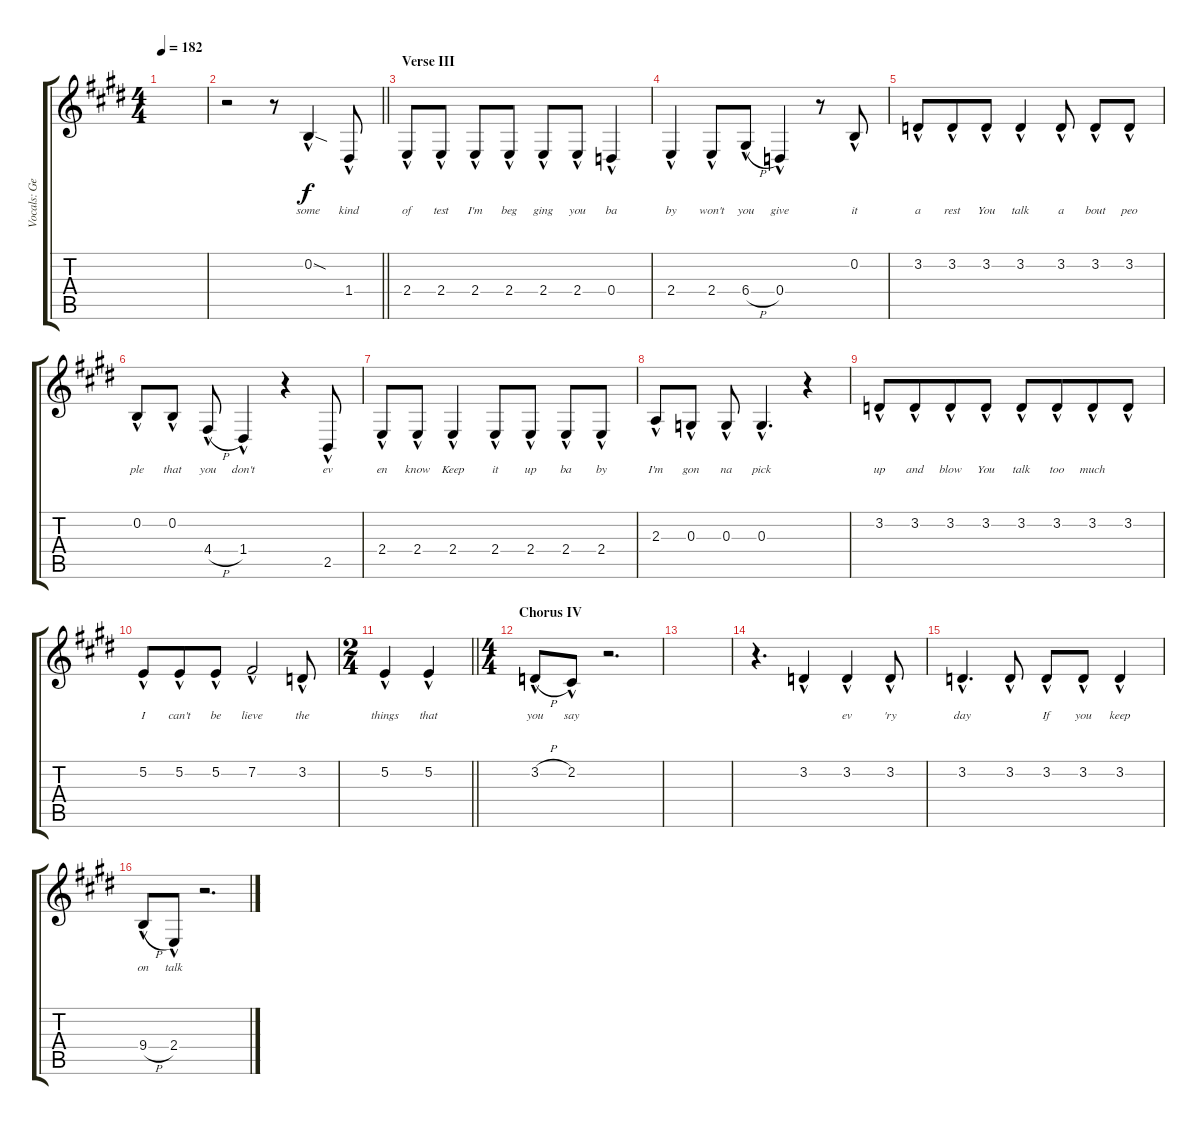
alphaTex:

\track ("Vocals: George" "Vocals: Ge") {instrument lead2sawtooth}
\staff {score tabs}
\tuning (E4 B3 G3 D3 A2 E2) {hide}
\ts (4 4)
\tempo 182
\clef g2
\ks e
|
\barLineRight lightlight
r.2 r.8 0.2{sod hac}.4{lyrics (0 "some") lyrics (1 "") lyrics (2 "") lyrics (3 "") lyrics (4 "")} 1.4{hac}.8{lyrics (0 "kind") lyrics (1 "") lyrics (2 "") lyrics (3 "") lyrics (4 "")} |
\section ("" "Verse III")
2.4{hac}.8{lyrics (0 "of") lyrics (1 "") lyrics (2 "") lyrics (3 "") lyrics (4 "")} 2.4{hac}.8{lyrics (0 "test") lyrics (1 "") lyrics (2 "") lyrics (3 "") lyrics (4 "")} 2.4{hac}.8{lyrics (0 "I'm") lyrics (1 "") lyrics (2 "") lyrics (3 "") lyrics (4 "")} 2.4{hac}.8{lyrics (0 "beg") lyrics (1 "") lyrics (2 "") lyrics (3 "") lyrics (4 "")} 2.4{hac}.8{lyrics (0 "ging") lyrics (1 "") lyrics (2 "") lyrics (3 "") lyrics (4 "")} 2.4{hac}.8{lyrics (0 "you") lyrics (1 "") lyrics (2 "") lyrics (3 "") lyrics (4 "")} 0.4{hac}.4{lyrics (0 "ba") lyrics (1 "") lyrics (2 "") lyrics (3 "") lyrics (4 "")} |
2.4{hac}.4{lyrics (0 "by") lyrics (1 "") lyrics (2 "") lyrics (3 "") lyrics (4 "")} 2.4{hac}.8{lyrics (0 "won't") lyrics (1 "") lyrics (2 "") lyrics (3 "") lyrics (4 "")} 6.4{h hac}.8{lyrics (0 "you") lyrics (1 "") lyrics (2 "") lyrics (3 "") lyrics (4 "")} 0.4{hac}.4{lyrics (0 "give") lyrics (1 "") lyrics (2 "") lyrics (3 "") lyrics (4 "")} r.8 0.2{hac}.8{lyrics (0 "it") lyrics (1 "") lyrics (2 "") lyrics (3 "") lyrics (4 "")} |
3.2{hac}.8{lyrics (0 "a") lyrics (1 "") lyrics (2 "") lyrics (3 "") lyrics (4 "")} 3.2{hac}.8{lyrics (0 "rest") lyrics (1 "") lyrics (2 "") lyrics (3 "") lyrics (4 "") beam merge} 3.2{hac}.8{lyrics (0 "You") lyrics (1 "") lyrics (2 "") lyrics (3 "") lyrics (4 "")} 3.2{hac}.4{lyrics (0 "talk") lyrics (1 "") lyrics (2 "") lyrics (3 "") lyrics (4 "")} 3.2{hac}.8{lyrics (0 "a") lyrics (1 "") lyrics (2 "") lyrics (3 "") lyrics (4 "")} 3.2{hac}.8{lyrics (0 "bout") lyrics (1 "") lyrics (2 "") lyrics (3 "") lyrics (4 "")} 3.2{hac}.8{lyrics (0 "peo") lyrics (1 "") lyrics (2 "") lyrics (3 "") lyrics (4 "")} |
0.2{hac}.8{lyrics (0 "ple") lyrics (1 "") lyrics (2 "") lyrics (3 "") lyrics (4 "")} 0.2{hac}.8{lyrics (0 "that") lyrics (1 "") lyrics (2 "") lyrics (3 "") lyrics (4 "")} 4.4{h hac}.8{lyrics (0 "you") lyrics (1 "") lyrics (2 "") lyrics (3 "") lyrics (4 "")} 1.4{hac}.4{lyrics (0 "don't") lyrics (1 "") lyrics (2 "") lyrics (3 "") lyrics (4 "")} r.4 2.5{hac}.8{lyrics (0 "ev") lyrics (1 "") lyrics (2 "") lyrics (3 "") lyrics (4 "")} |
2.4{hac}.8{lyrics (0 "en") lyrics (1 "") lyrics (2 "") lyrics (3 "") lyrics (4 "")} 2.4{hac}.8{lyrics (0 "know") lyrics (1 "") lyrics (2 "") lyrics (3 "") lyrics (4 "")} 2.4{hac}.4{lyrics (0 "Keep") lyrics (1 "") lyrics (2 "") lyrics (3 "") lyrics (4 "")} 2.4{hac}.8{lyrics (0 "it") lyrics (1 "") lyrics (2 "") lyrics (3 "") lyrics (4 "")} 2.4{hac}.8{lyrics (0 "up") lyrics (1 "") lyrics (2 "") lyrics (3 "") lyrics (4 "")} 2.4{hac}.8{lyrics (0 "ba") lyrics (1 "") lyrics (2 "") lyrics (3 "") lyrics (4 "")} 2.4{hac}.8{lyrics (0 "by") lyrics (1 "") lyrics (2 "") lyrics (3 "") lyrics (4 "")} |
2.3{hac}.8{lyrics (0 "I'm") lyrics (1 "") lyrics (2 "") lyrics (3 "") lyrics (4 "")} 0.3{hac}.8{lyrics (0 "gon") lyrics (1 "") lyrics (2 "") lyrics (3 "") lyrics (4 "")} 0.3{hac}.8{lyrics (0 "na") lyrics (1 "") lyrics (2 "") lyrics (3 "") lyrics (4 "")} 0.3{hac}.4{d lyrics (0 "pick") lyrics (1 "") lyrics (2 "") lyrics (3 "") lyrics (4 "")} r.4 |
3.2{hac}.8{lyrics (0 "up") lyrics (1 "") lyrics (2 "") lyrics (3 "") lyrics (4 "")} 3.2{hac}.8{lyrics (0 "and") lyrics (1 "") lyrics (2 "") lyrics (3 "") lyrics (4 "") beam merge} 3.2{hac}.8{lyrics (0 "blow") lyrics (1 "") lyrics (2 "") lyrics (3 "") lyrics (4 "")} 3.2{hac}.8{lyrics (0 "You") lyrics (1 "") lyrics (2 "") lyrics (3 "") lyrics (4 "")} 3.2{hac}.8{lyrics (0 "talk") lyrics (1 "") lyrics (2 "") lyrics (3 "") lyrics (4 "")} 3.2{hac}.8{lyrics (0 "too") lyrics (1 "") lyrics (2 "") lyrics (3 "") lyrics (4 "") beam merge} 3.2{hac}.8{lyrics (0 "much") lyrics (1 "") lyrics (2 "") lyrics (3 "") lyrics (4 "")} 3.2{hac}.8{lyrics (0 "") lyrics (1 "") lyrics (2 "") lyrics (3 "") lyrics (4 "")} |
5.2{hac}.8{lyrics (0 "I") lyrics (1 "") lyrics (2 "") lyrics (3 "") lyrics (4 "")} 5.2{hac}.8{lyrics (0 "can't") lyrics (1 "") lyrics (2 "") lyrics (3 "") lyrics (4 "") beam merge} 5.2{hac}.8{lyrics (0 "be") lyrics (1 "") lyrics (2 "") lyrics (3 "") lyrics (4 "")} 7.2{hac}.2{lyrics (0 "lieve") lyrics (1 "") lyrics (2 "") lyrics (3 "") lyrics (4 "")} 3.2{hac}.8{lyrics (0 "the") lyrics (1 "") lyrics (2 "") lyrics (3 "") lyrics (4 "")} |
\ts (2 4)
\barLineRight lightlight
5.2{hac}.4{lyrics (0 "things") lyrics (1 "") lyrics (2 "") lyrics (3 "") lyrics (4 "")} 5.2{hac}.4{lyrics (0 "that") lyrics (1 "") lyrics (2 "") lyrics (3 "") lyrics (4 "")} |
\ts (4 4)
\section ("" "Chorus IV")
3.2{h hac}.8{lyrics (0 "you") lyrics (1 "") lyrics (2 "") lyrics (3 "") lyrics (4 "")} 2.2{hac}.8{lyrics (0 "say") lyrics (1 "") lyrics (2 "") lyrics (3 "") lyrics (4 "")} r.2{d} |
|
r.4{d} 3.2{hac}.4{lyrics (0 "") lyrics (1 "") lyrics (2 "") lyrics (3 "") lyrics (4 "")} 3.2{hac}.4{lyrics (0 "ev") lyrics (1 "") lyrics (2 "") lyrics (3 "") lyrics (4 "")} 3.2{hac}.8{lyrics (0 "'ry") lyrics (1 "") lyrics (2 "") lyrics (3 "") lyrics (4 "")} |
3.2{hac}.4{d lyrics (0 "day") lyrics (1 "") lyrics (2 "") lyrics (3 "") lyrics (4 "")} 3.2{hac}.8{lyrics (0 "") lyrics (1 "") lyrics (2 "") lyrics (3 "") lyrics (4 "")} 3.2{hac}.8{lyrics (0 "If") lyrics (1 "") lyrics (2 "") lyrics (3 "") lyrics (4 "")} 3.2{hac}.8{lyrics (0 "you") lyrics (1 "") lyrics (2 "") lyrics (3 "") lyrics (4 "")} 3.2{hac}.4{lyrics (0 "keep") lyrics (1 "") lyrics (2 "") lyrics (3 "") lyrics (4 "")} |
9.4{h hac}.8{lyrics (0 "on") lyrics (1 "") lyrics (2 "") lyrics (3 "") lyrics (4 "")} 2.4{hac}.8{lyrics (0 "talk") lyrics (1 "") lyrics (2 "") lyrics (3 "") lyrics (4 "")} r.2{d}
